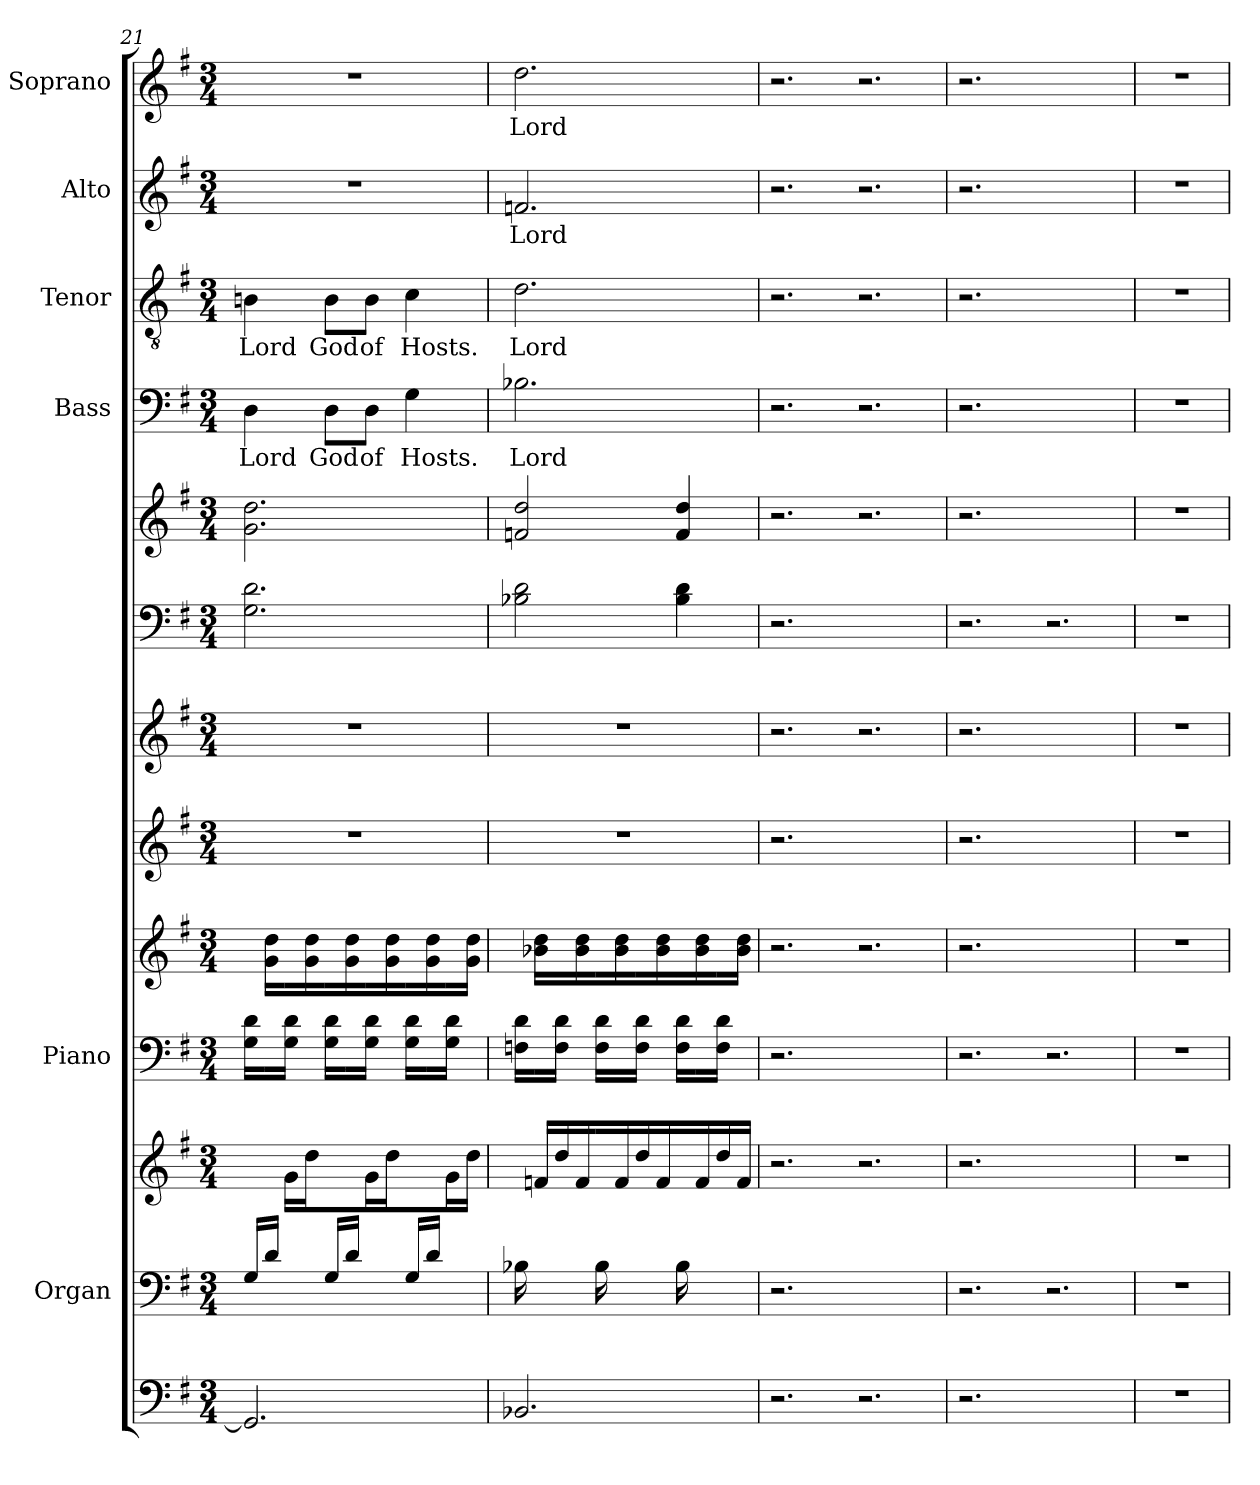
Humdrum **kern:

**kern	**kern	**kern	**kern	**kern	**kern	**kern	**kern	**kern	**kern	**text	**kern	**text	**kern	**text	**kern	**text
*part10	*part9	*part9	*part8	*part8	*part7	*part6	*part5	*part5	*part4	*part4	*part3	*part3	*part2	*part2	*part1	*part1
*staff13	*staff12	*staff11	*staff10	*staff9	*staff8	*staff7	*staff6	*staff5	*staff4	*staff4	*staff3	*staff3	*staff2	*staff2	*staff1	*staff1
*	*I"Organ	*	*I"Piano	*	*	*	*	*	*I"Bass	*	*I"Tenor	*	*I"Alto	*	*I"Soprano	*
*	*	*	*	*	*	*	*	*	*I'B	*	*I'T	*	*I'A	*	*I'S	*
*clefF4	*clefF4	*clefG2	*clefF4	*clefG2	*clefG2	*clefG2	*clefF4	*clefG2	*clefF4	*	*clefGv2	*	*clefG2	*	*clefG2	*
*k[f#]	*k[f#]	*k[f#]	*k[f#]	*k[f#]	*k[f#]	*k[f#]	*k[f#]	*k[f#]	*k[f#]	*	*k[f#]	*	*k[f#]	*	*k[f#]	*
*G:	*G:	*G:	*G:	*G:	*G:	*G:	*G:	*G:	*G:	*	*G:	*	*G:	*	*G:	*
*M3/4	*M3/4	*M3/4	*M3/4	*M3/4	*M3/4	*M3/4	*M3/4	*M3/4	*M3/4	*	*M3/4	*	*M3/4	*	*M3/4	*
=21	=21	=21	=21	=21	=21	=21	=21	=21	=21	=21	=21	=21	=21	=21	=21	=21
!	!	!	!	!	!	!	!	!	!	!LO:LY:b	!	!LO:LY:b	!	!	!	!
2.GG/]	16G/LL	8ryy	16G\ 16d\LL	16ryy	2.r	2.r	2.G\ 2.d\	2.g\ 2.dd\	4D\	Lord	4Bn\	Lord	2.r	.	2.r	.
.	16d/JJ	.	16ryy	16g\ 16dd\LL	.	.	.	.	.	.	.	.	.	.	.	.
.	8ryy	16g\LL	16G\ 16d\JJ	16ryy	.	.	.	.	.	.	.	.	.	.	.	.
.	.	16dd\	16ryy	16g\ 16dd\	.	.	.	.	.	.	.	.	.	.	.	.
!	!	!	!	!	!	!	!	!	!	!LO:LY:b	!	!LO:LY:b	!	!	!	!
.	16G/LL	8ryy	16G\ 16d\LL	16ryy	.	.	.	.	8D\L	God	8B\L	God	.	.	.	.
.	16d/JJ	.	16ryy	16g\ 16dd\	.	.	.	.	.	.	.	.	.	.	.	.
!	!	!	!	!	!	!	!	!	!	!LO:LY:b	!	!LO:LY:b	!	!	!	!
.	8ryy	16g\	16G\ 16d\JJ	16ryy	.	.	.	.	8D\J	of	8B\J	of	.	.	.	.
.	.	16dd\	16ryy	16g\ 16dd\	.	.	.	.	.	.	.	.	.	.	.	.
!	!	!	!	!	!	!	!	!	!	!LO:LY:b	!	!LO:LY:b	!	!	!	!
.	16G/LL	8ryy	16G\ 16d\LL	16ryy	.	.	.	.	4G\	Hosts.	4c\	Hosts.	.	.	.	.
.	16d/JJ	.	16ryy	16g\ 16dd\	.	.	.	.	.	.	.	.	.	.	.	.
.	8ryy	16g\	16G\ 16d\JJ	16ryy	.	.	.	.	.	.	.	.	.	.	.	.
.	.	16dd\JJ	16ryy	16g\ 16dd\JJ	.	.	.	.	.	.	.	.	.	.	.	.
=22	=22	=22	=22	=22	=22	=22	=22	=22	=22	=22	=22	=22	=22	=22	=22	=22
!	!	!	!	!	!	!	!	!	!	!LO:LY:b	!	!LO:LY:b	!	!LO:LY:b	!	!LO:LY:b
2.BB-X/	16B-X\	16ryy	16Fn\ 16d\LL	16ryy	2.r	2.r	2B-X\ 2d\	2fn/ 2dd/	2.B-X\	Lord	2.d\	Lord	2.fn/	Lord	2.dd\	Lord
.	8.ryy	16fn/LL	16ryy	16b-X\ 16dd\LL	.	.	.	.	.	.	.	.	.	.	.	.
.	.	16dd/	16F\ 16d\JJ	16ryy	.	.	.	.	.	.	.	.	.	.	.	.
.	.	16f/	16ryy	16b-\ 16dd\	.	.	.	.	.	.	.	.	.	.	.	.
.	16B-\	16ryy	16F\ 16d\LL	16ryy	.	.	.	.	.	.	.	.	.	.	.	.
.	8.ryy	16f/	16ryy	16b-\ 16dd\	.	.	.	.	.	.	.	.	.	.	.	.
.	.	16dd/	16F\ 16d\JJ	16ryy	.	.	.	.	.	.	.	.	.	.	.	.
.	.	16f/	16ryy	16b-\ 16dd\	.	.	.	.	.	.	.	.	.	.	.	.
.	16B-\	16ryy	16F\ 16d\LL	16ryy	.	.	4B-\ 4d\	4f/ 4dd/	.	.	.	.	.	.	.	.
.	8.ryy	16f/	16ryy	16b-\ 16dd\	.	.	.	.	.	.	.	.	.	.	.	.
.	.	16dd/	16F\ 16d\JJ	16ryy	.	.	.	.	.	.	.	.	.	.	.	.
.	.	16f/JJ	16ryy	16b-\ 16dd\JJ	.	.	.	.	.	.	.	.	.	.	.	.
=23	=23	=23	=23	=23	=23	=23	=23	=23	=23	=23	=23	=23	=23	=23	=23	=23
2.r	2.r	2.r	2.r	2.r	2.r	2.r	2.r	2.r	2.r	.	2.r	.	2.r	.	2.r	.
2.r	2.ryy	2.r	2.ryy	2.r	2.ryy	2.r	2.ryy	2.r	2.r	.	2.r	.	2.r	.	2.r	.
=24	=24	=24	=24	=24	=24	=24	=24	=24	=24	=24	=24	=24	=24	=24	=24	=24
2.r	2.r	2.r	2.r	2.r	2.r	2.r	2.r	2.r	2.r	.	2.r	.	2.r	.	2.r	.
2.ryy	2.r	2.ryy	2.r	2.ryy	2.ryy	2.ryy	2.r	2.ryy	2.ryy	.	2.ryy	.	2.ryy	.	2.ryy	.
=25	=25	=25	=25	=25	=25	=25	=25	=25	=25	=25	=25	=25	=25	=25	=25	=25
2.r	2.r	2.r	2.r	2.r	2.r	2.r	2.r	2.r	2.r	.	2.r	.	2.r	.	2.r	.
=	=	=	=	=	=	=	=	=	=	=	=	=	=	=	=	=
*-	*-	*-	*-	*-	*-	*-	*-	*-	*-	*-	*-	*-	*-	*-	*-	*-
